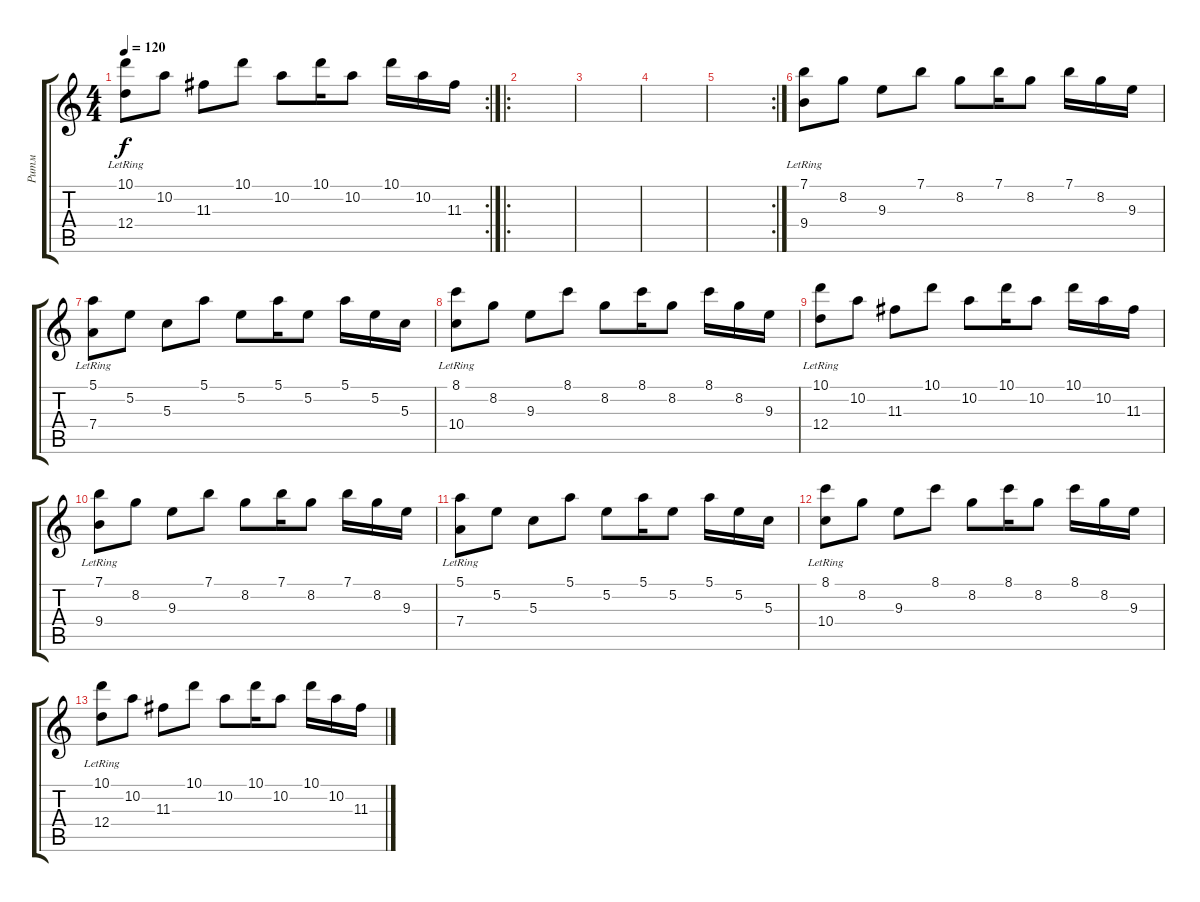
\track ("Ритм" "Ритм") {instrument acousticguitarsteel}
\staff {score tabs}
\tuning (E4 B3 G3 D3 A2 E2) {hide}
\rc 2
\ts (4 4)
\tempo 120
\clef g2
\ks c
(10.1 12.4{lr}).8{dy f} 10.2.8 11.3.8 10.1.8 10.2.8 10.1.16 10.2.8 10.1.16 10.2.16 11.3.16 |
\ro
|
|
|
\rc 2
|
(7.1 9.4{lr}).8 8.2.8 9.3.8 7.1.8 8.2.8 7.1.16 8.2.8 7.1.16 8.2.16 9.3.16 |
(5.1 7.4{lr}).8 5.2.8 5.3.8 5.1.8 5.2.8 5.1.16 5.2.8 5.1.16 5.2.16 5.3.16 |
(8.1 10.4{lr}).8 8.2.8 9.3.8 8.1.8 8.2.8 8.1.16 8.2.8 8.1.16 8.2.16 9.3.16 |
(10.1 12.4{lr}).8 10.2.8 11.3.8 10.1.8 10.2.8 10.1.16 10.2.8 10.1.16 10.2.16 11.3.16 |
(7.1 9.4{lr}).8 8.2.8 9.3.8 7.1.8 8.2.8 7.1.16 8.2.8 7.1.16 8.2.16 9.3.16 |
(5.1 7.4{lr}).8 5.2.8 5.3.8 5.1.8 5.2.8 5.1.16 5.2.8 5.1.16 5.2.16 5.3.16 |
(8.1 10.4{lr}).8 8.2.8 9.3.8 8.1.8 8.2.8 8.1.16 8.2.8 8.1.16 8.2.16 9.3.16 |
(10.1 12.4{lr}).8 10.2.8 11.3.8 10.1.8 10.2.8 10.1.16 10.2.8 10.1.16 10.2.16 11.3.16
